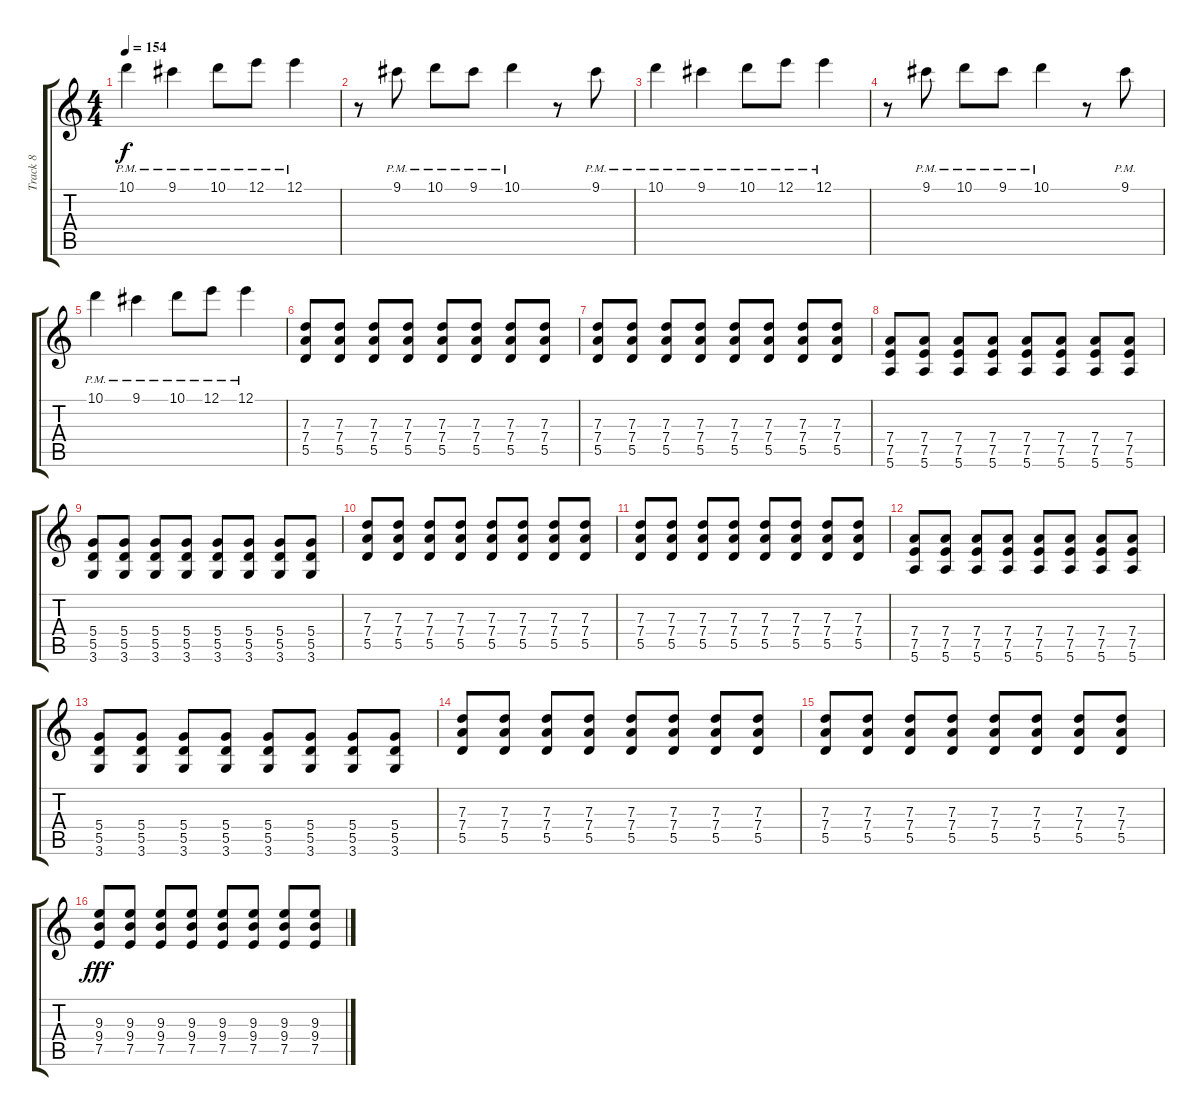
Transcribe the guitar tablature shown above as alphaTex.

\track ("Track 8" "Track 8") {instrument overdrivenguitar}
\staff {score tabs}
\tuning (E4 B3 G3 D3 A2 E2) {hide}
\ts (4 4)
\tempo 154
\clef g2
\ks c
10.1{pm}.4{dy f} 9.1{pm}.4 10.1{pm}.8 12.1{pm}.8 12.1{pm}.4 |
r.8 9.1{pm}.8 10.1{pm}.8 9.1{pm}.8 10.1{pm}.4 r.8 9.1{pm}.8{instrument electricguitarjazz} |
10.1{pm}.4 9.1{pm}.4 10.1{pm}.8 12.1{pm}.8 12.1{pm}.4 |
r.8 9.1{pm}.8 10.1{pm}.8 9.1{pm}.8 10.1{pm}.4 r.8 9.1{pm}.8{instrument electricguitarjazz} |
10.1{pm}.4 9.1{pm}.4 10.1{pm}.8 12.1{pm}.8 12.1{pm}.4 |
(7.3 7.4 5.5).8{instrument overdrivenguitar} (7.3 7.4 5.5).8 (7.3 7.4 5.5).8 (7.3 7.4 5.5).8 (7.3 7.4 5.5).8 (7.3 7.4 5.5).8 (7.3 7.4 5.5).8 (7.3 7.4 5.5).8 |
(7.3 7.4 5.5).8 (7.3 7.4 5.5).8 (7.3 7.4 5.5).8 (7.3 7.4 5.5).8 (7.3 7.4 5.5).8 (7.3 7.4 5.5).8 (7.3 7.4 5.5).8 (7.3 7.4 5.5).8 |
(7.4 7.5 5.6).8 (7.4 7.5 5.6).8 (7.4 7.5 5.6).8 (7.4 7.5 5.6).8 (7.4 7.5 5.6).8 (7.4 7.5 5.6).8 (7.4 7.5 5.6).8 (7.4 7.5 5.6).8 |
(5.4 5.5 3.6).8 (5.4 5.5 3.6).8 (5.4 5.5 3.6).8 (5.4 5.5 3.6).8 (5.4 5.5 3.6).8 (5.4 5.5 3.6).8 (5.4 5.5 3.6).8 (5.4 5.5 3.6).8 |
(7.3 7.4 5.5).8{instrument overdrivenguitar} (7.3 7.4 5.5).8 (7.3 7.4 5.5).8 (7.3 7.4 5.5).8 (7.3 7.4 5.5).8 (7.3 7.4 5.5).8 (7.3 7.4 5.5).8 (7.3 7.4 5.5).8 |
(7.3 7.4 5.5).8 (7.3 7.4 5.5).8 (7.3 7.4 5.5).8 (7.3 7.4 5.5).8 (7.3 7.4 5.5).8 (7.3 7.4 5.5).8 (7.3 7.4 5.5).8 (7.3 7.4 5.5).8 |
(7.4 7.5 5.6).8 (7.4 7.5 5.6).8 (7.4 7.5 5.6).8 (7.4 7.5 5.6).8 (7.4 7.5 5.6).8 (7.4 7.5 5.6).8 (7.4 7.5 5.6).8 (7.4 7.5 5.6).8 |
(5.4 5.5 3.6).8 (5.4 5.5 3.6).8 (5.4 5.5 3.6).8 (5.4 5.5 3.6).8 (5.4 5.5 3.6).8 (5.4 5.5 3.6).8 (5.4 5.5 3.6).8 (5.4 5.5 3.6).8 |
(7.3 7.4 5.5).8{instrument overdrivenguitar} (7.3 7.4 5.5).8 (7.3 7.4 5.5).8 (7.3 7.4 5.5).8 (7.3 7.4 5.5).8 (7.3 7.4 5.5).8 (7.3 7.4 5.5).8 (7.3 7.4 5.5).8 |
(7.3 7.4 5.5).8 (7.3 7.4 5.5).8 (7.3 7.4 5.5).8 (7.3 7.4 5.5).8 (7.3 7.4 5.5).8 (7.3 7.4 5.5).8 (7.3 7.4 5.5).8 (7.3 7.4 5.5).8 |
(9.3 9.4 7.5).8{dy fff} (9.3 9.4 7.5).8 (9.3 9.4 7.5).8 (9.3 9.4 7.5).8 (9.3 9.4 7.5).8 (9.3 9.4 7.5).8 (9.3 9.4 7.5).8 (9.3 9.4 7.5).8
